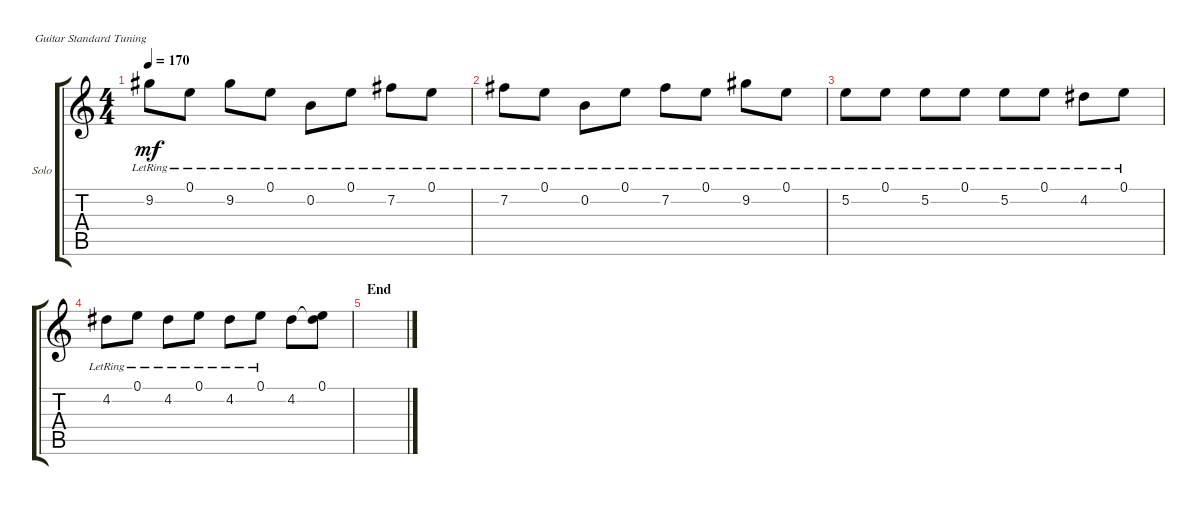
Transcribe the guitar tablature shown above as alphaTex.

\defaultSystemsLayout 4
\bracketExtendMode groupsimilarinstruments
\firstSystemTrackNameOrientation horizontal
\otherSystemsTrackNameOrientation horizontal
\track ("Solo" "Solo") {instrument distortionguitar}
\staff {score tabs}
\tuning (E4 B3 G3 D3 A2 E2)
\ts (4 4)
\tempo 170
\clef g2
\scale
0.352941
\ks c
9.2{lr}.8{dy mf} 0.1{lr}.8 9.2{lr}.8 0.1{lr}.8 0.2{lr}.8 0.1{lr}.8 7.2{lr}.8 0.1{lr}.8 |
\scale
0.34347 7.2{lr}.8 0.1{lr}.8 0.2{lr}.8 0.1{lr}.8 7.2{lr}.8 0.1{lr}.8 9.2{lr}.8 0.1{lr}.8 |
\scale
0.339893 5.2{lr}.8 0.1{lr}.8 5.2{lr}.8 0.1{lr}.8 5.2{lr}.8 0.1{lr}.8 4.2{lr}.8 0.1{lr}.8 |
\scale
0.316637 4.2{lr}.8 0.1{lr}.8 4.2{lr}.8 0.1{lr}.8 4.2{lr}.8 0.1{lr}.8 4.2.8 (0.1 4.2{t}).8 |
\section ("" "End")
